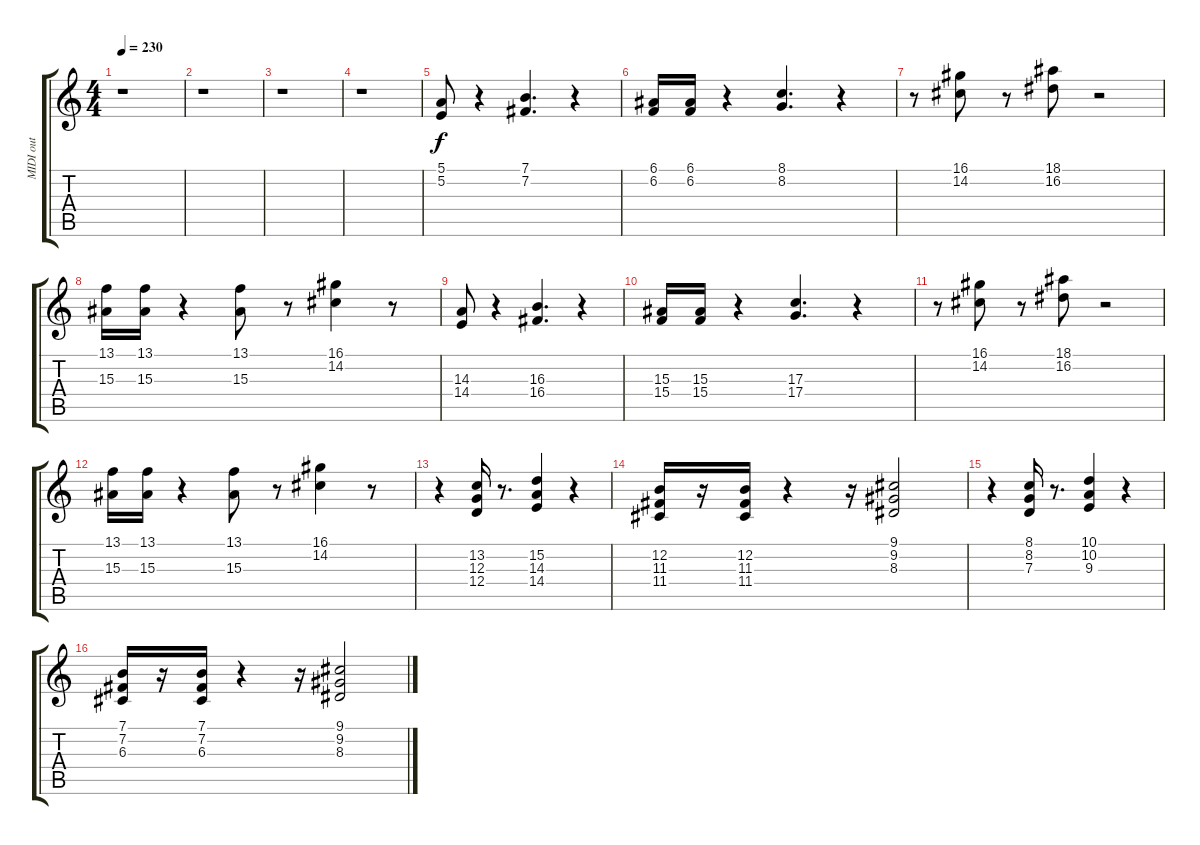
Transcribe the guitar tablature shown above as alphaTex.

\track ("MIDI out" "MIDI out") {instrument percussiveorgan}
\staff {score tabs}
\tuning (E4 B3 G3 D3 A2 E2) {hide}
\ts (4 4)
\tempo 230
\clef g2
\ks c
r.1{dy f} |
r.1 |
r.1 |
r.1 |
(5.1 5.2).8 r.4 (7.1 7.2).4{d} r.4 |
(6.1 6.2).16 (6.1 6.2).16 r.4 (8.1 8.2).4{d} r.4 |
r.8 (16.1 14.2).8 r.8 (18.1 16.2).8 r.2 |
(13.1 15.3).16 (13.1 15.3).16 r.4 (13.1 15.3).8 r.8 (16.1 14.2).4 r.8 |
(14.3 14.4).8 r.4 (16.3 16.4).4{d} r.4 |
(15.3 15.4).16 (15.3 15.4).16 r.4 (17.3 17.4).4{d} r.4 |
r.8 (16.1 14.2).8 r.8 (18.1 16.2).8 r.2 |
(13.1 15.3).16 (13.1 15.3).16 r.4 (13.1 15.3).8 r.8 (16.1 14.2).4 r.8 |
r.4 (13.2 12.3 12.4).16 r.8{d} (15.2 14.3 14.4).4 r.4 |
(12.2 11.3 11.4).16 r.16 (12.2 11.3 11.4).16 r.4 r.16 (9.1 9.2 8.3).2 |
r.4 (8.1 8.2 7.3).16 r.8{d} (10.1 10.2 9.3).4 r.4 |
(7.1 7.2 6.3).16 r.16 (7.1 7.2 6.3).16 r.4 r.16 (9.1 9.2 8.3).2
